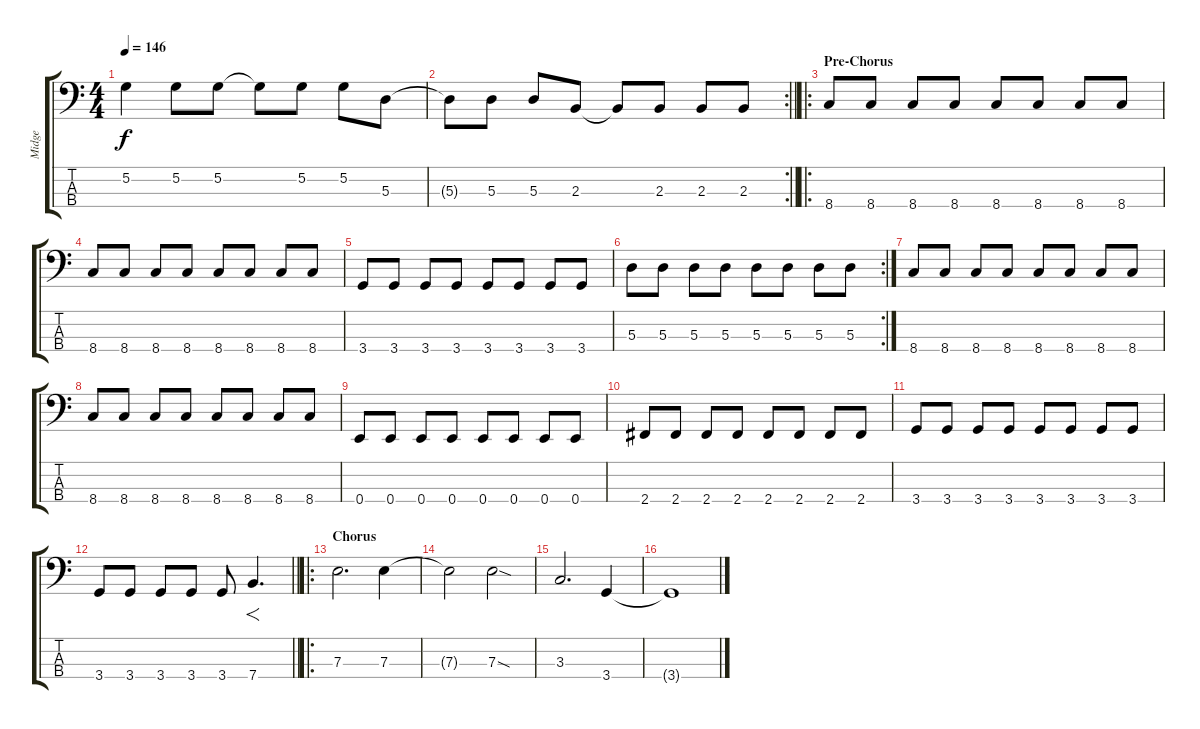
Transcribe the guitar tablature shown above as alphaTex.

\track ("Midge" "Midge") {instrument electricbassfinger}
\staff {score tabs}
\tuning (G2 D2 A1 E1) {hide}
\ts (4 4)
\tempo 146
\clef f4
\ks c
5.2.4{dy f} 5.2.8 5.2.8 5.2{t}.8 5.2.8 5.2.8 5.3.8 |
\rc 2
\barLineRight lightlight
5.3{t}.8 5.3.8 5.3.8 2.3.8 2.3{t}.8 2.3.8 2.3.8 2.3.8 |
\ro
\section ("" "Pre-Chorus")
8.4.8 8.4.8 8.4.8 8.4.8 8.4.8 8.4.8 8.4.8 8.4.8 |
8.4.8 8.4.8 8.4.8 8.4.8 8.4.8 8.4.8 8.4.8 8.4.8 |
3.4.8 3.4.8 3.4.8 3.4.8 3.4.8 3.4.8 3.4.8 3.4.8 |
\rc 2
5.3.8 5.3.8 5.3.8 5.3.8 5.3.8 5.3.8 5.3.8 5.3.8 |
8.4.8 8.4.8 8.4.8 8.4.8 8.4.8 8.4.8 8.4.8 8.4.8 |
8.4.8 8.4.8 8.4.8 8.4.8 8.4.8 8.4.8 8.4.8 8.4.8 |
0.4.8 0.4.8 0.4.8 0.4.8 0.4.8 0.4.8 0.4.8 0.4.8 |
2.4.8 2.4.8 2.4.8 2.4.8 2.4.8 2.4.8 2.4.8 2.4.8 |
3.4.8 3.4.8 3.4.8 3.4.8 3.4.8 3.4.8 3.4.8 3.4.8 |
\barLineRight lightlight
3.4.8 3.4.8 3.4.8 3.4.8 3.4.8 7.4.4{f d} |
\ro
\section ("" "Chorus")
7.3.2{d} 7.3.4 |
7.3{t}.2 7.3{sod}.2 |
3.3.2{d} 3.4.4 |
3.4{t}.1
